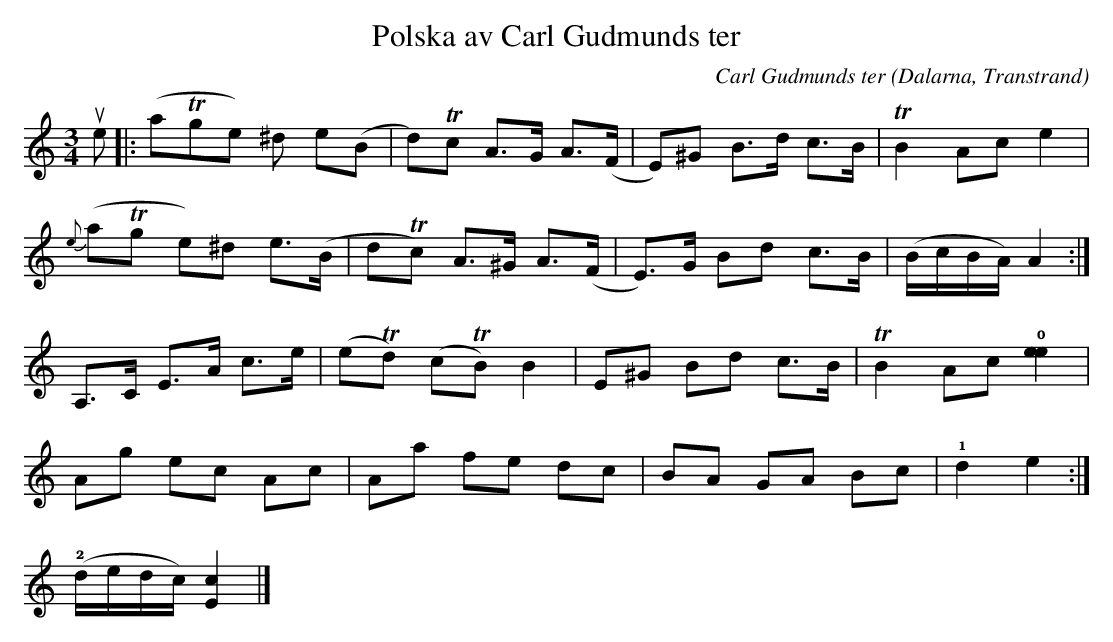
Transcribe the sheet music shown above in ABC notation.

X:1
T:Polska av Carl Gudmunds ter
C:Carl Gudmunds ter
O:Dalarna, Transtrand
M:3/4
L:1/8
K:Am
ue|:(aTge) ^d e(B|d)Tc A>G A>(F|E)^G B>d c>B | TB2 Ac e2|
{e}(aTg e)^d e>(B|dTc) A>^G A>(F|E)>G Bd c>B | (B/c/B/A/) A2 :|
A,>C E>A c>e|(eTd) (cTB) B2 | E^G Bd c>B | TB2 Ac !0! [e2e2]|
Ag ec Ac | Aa fe dc| BA GA Bc | !1! d2 e2 :|
!2! (d/e/d/c/) [c2E2] |]
